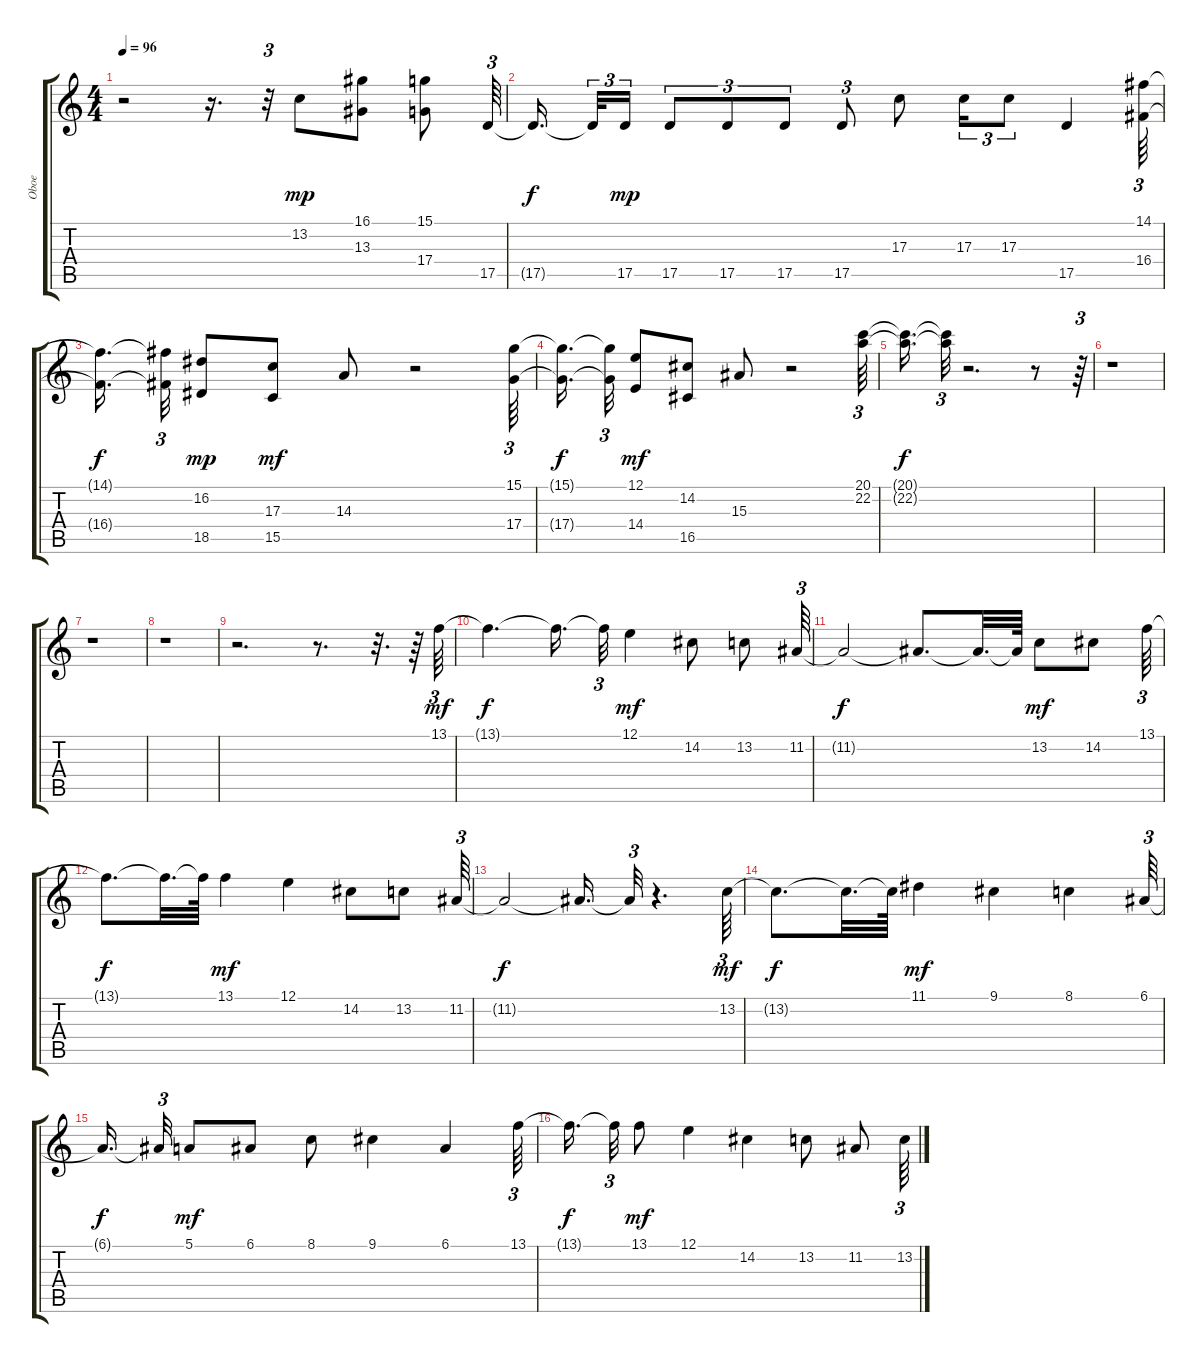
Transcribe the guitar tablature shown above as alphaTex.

\track ("Oboe" "Oboe") {instrument oboe}
\staff {score tabs}
\tuning (E4 B3 G3 D3 A2 E2) {hide}
\ts (4 4)
\tempo 96
\clef g2
\ks c
r.2{dy mp} r.16{d} r.32{tu (3 2)} 13.2.8 (16.1 13.3).8 (15.1 17.4).8 17.5.64{tu (3 2)} |
17.5{t}.16{d dy f} 17.5{t}.32{tu (3 2)} 17.5.16{tu (3 2) dy mp} 17.5.8{tu (3 2)} 17.5.8{tu (3 2)} 17.5.8{tu (3 2)} 17.5.8{tu (3 2)} 17.3.8 17.3.16{tu (3 2)} 17.3.8{tu (3 2)} 17.5.4 (14.1 16.4).64{tu (3 2)} |
(14.1{t} 16.4{t}).16{d dy f} (14.1{t} 16.4{t}).32{tu (3 2)} (16.2 18.5).8{dy mp} (17.3 15.5).8{dy mf} 14.3.8 r.2 (15.1 17.4).64{tu (3 2)} |
(15.1{t} 17.4{t}).16{d dy f} (15.1{t} 17.4{t}).32{tu (3 2)} (12.1 14.4).8{dy mf} (14.2 16.5).8 15.3.8 r.2 (20.1 22.2).64{tu (3 2)} |
(20.1{t} 22.2{t}).16{d dy f} (20.1{t} 22.2{t}).32{tu (3 2)} r.2{d} r.8 r.64{tu (3 2)} |
r.1 |
r.1 |
r.1 |
r.2{d} r.8{d} r.32{d} r.64 13.1.64{tu (3 2) dy mf} |
13.1{t}.4{d dy f} 13.1{t}.16{d} 13.1{t}.32{tu (3 2)} 12.1.4{dy mf} 14.2.8 13.2.8 11.2.64{tu (3 2)} |
11.2{t}.2{dy f} 11.2{t}.8{d} 11.2{t}.32{d} 11.2{t}.64 13.2.8{dy mf} 14.2.8 13.1.64{tu (3 2)} |
13.1{t}.8{d dy f} 13.1{t}.32{d} 13.1{t}.64 13.1.4{dy mf} 12.1.4 14.2.8 13.2.8 11.2.64{tu (3 2)} |
11.2{t}.2{dy f} 11.2{t}.16{d} 11.2{t}.32{tu (3 2)} r.4{d} 13.2.64{tu (3 2) dy mf} |
13.2{t}.8{d dy f} 13.2{t}.32{d} 13.2{t}.64 11.1.4{dy mf} 9.1.4 8.1.4 6.1.64{tu (3 2)} |
6.1{t}.16{d dy f} 6.1{t}.32{tu (3 2)} 5.1.8{dy mf} 6.1.8 8.1.8 9.1.4 6.1.4 13.1.64{tu (3 2)} |
13.1{t}.16{d dy f} 13.1{t}.32{tu (3 2)} 13.1.8{dy mf} 12.1.4 14.2.4 13.2.8 11.2.8 13.2.64{tu (3 2)}
